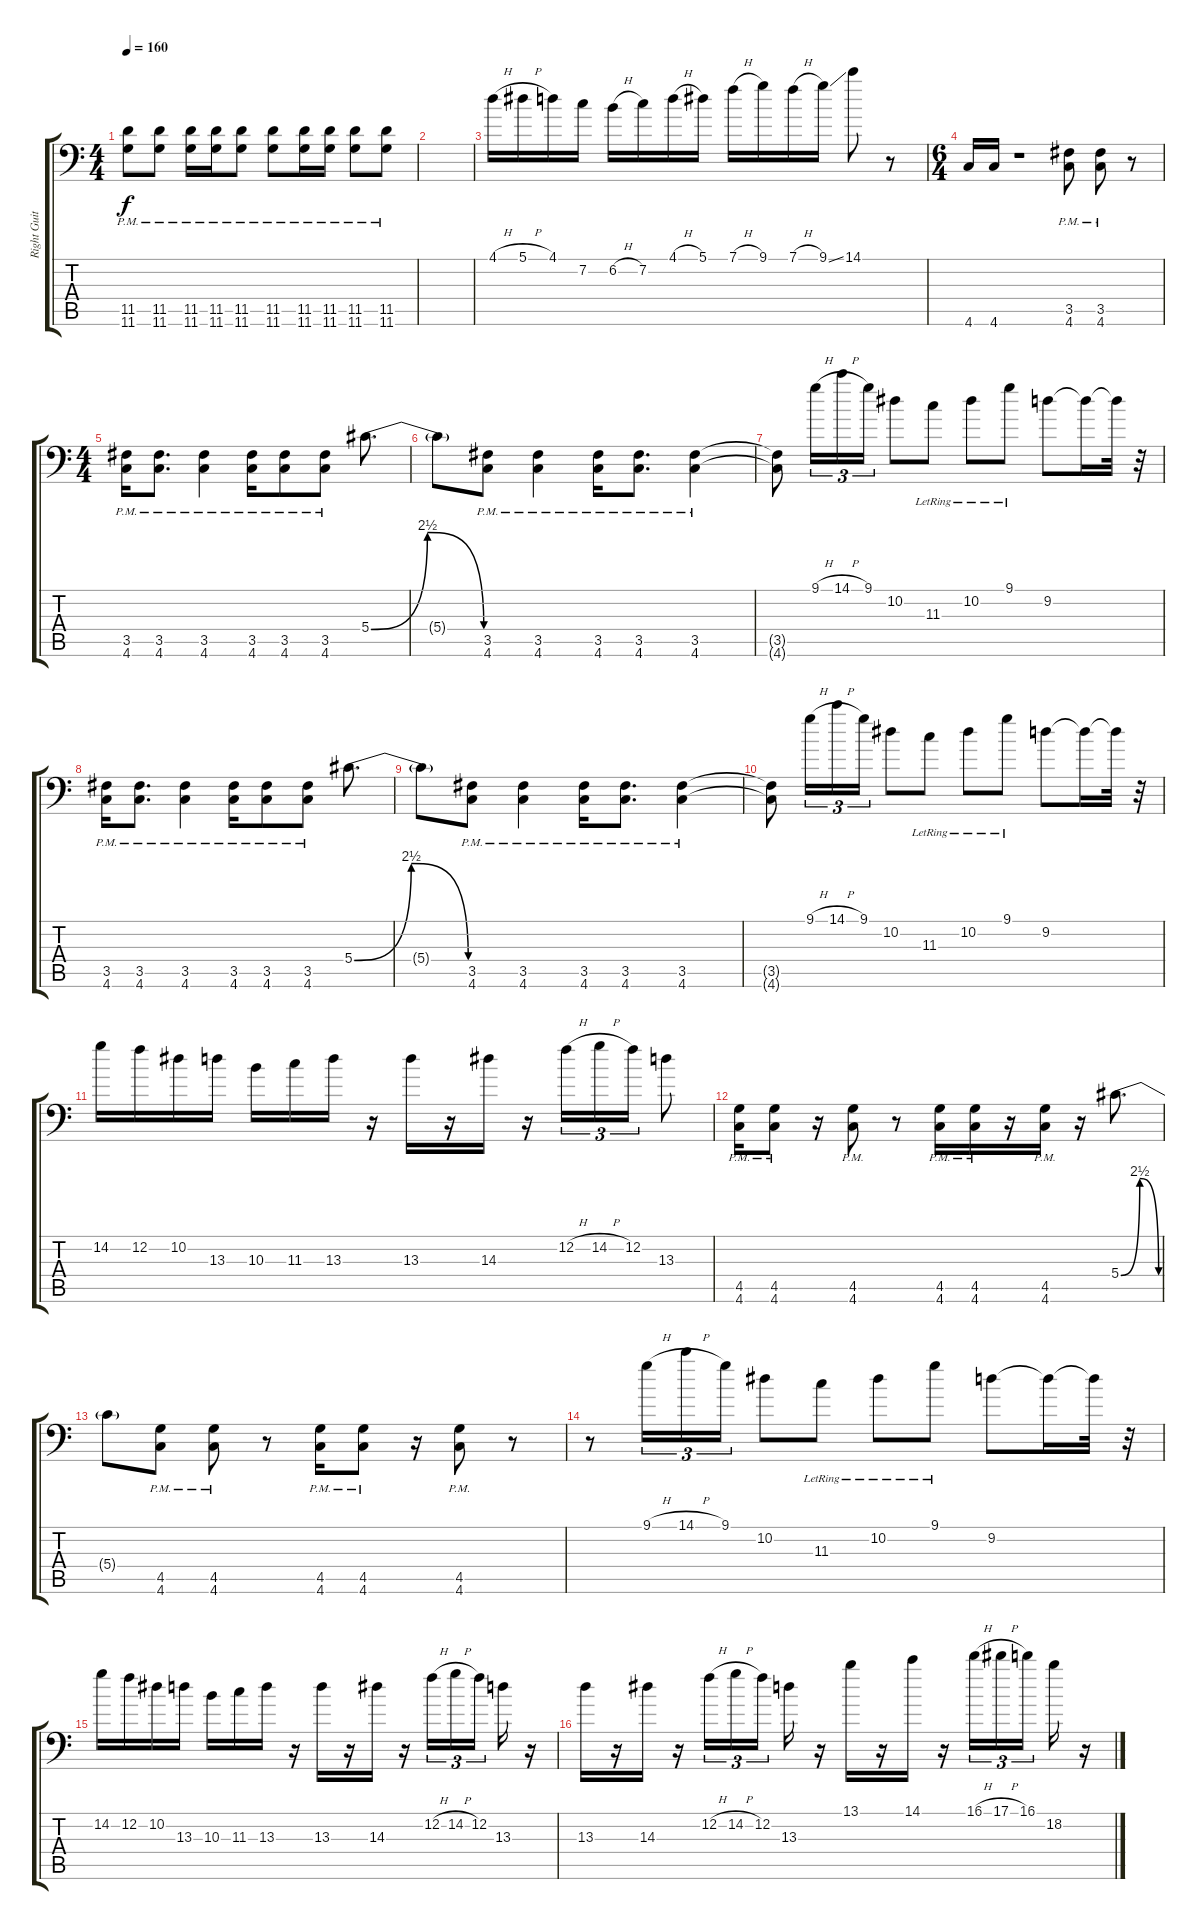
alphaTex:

\track ("Right Guitar" "Right Guit") {instrument distortionguitar}
\staff {score tabs}
\tuning (Bb3 F3 Db3 Ab2 Eb2 Ab1) {hide}
\ts (4 4)
\tempo 160
\clef f4
\ks c
(11.5{pm} 11.6{pm}).8{dy f} (11.5{pm} 11.6{pm}).8 (11.5{pm} 11.6{pm}).16 (11.5{pm} 11.6{pm}).16 (11.5{pm} 11.6{pm}).8 (11.5{pm} 11.6{pm}).8 (11.5{pm} 11.6{pm}).16 (11.5{pm} 11.6{pm}).16 (11.5{pm} 11.6{pm}).8 (11.5{pm} 11.6{pm}).8 |
|
4.1{h}.16 5.1{h}.16 4.1.16 7.2.16 6.2{h}.16 7.2.16 4.1{h}.16 5.1.16 7.1{h}.16 9.1.16 7.1{h}.16 9.1{ss}.16 14.1.8 r.8 |
\ts (6 4)
4.6.16 4.6.16 r.1 (3.5{pm} 4.6{pm}).8 (3.5{pm} 4.6{pm}).8 r.8 |
\ts (4 4)
(3.5{pm} 4.6{pm}).16 (3.5{pm} 4.6{pm}).8{d} (3.5{pm} 4.6{pm}).4 (3.5{pm} 4.6{pm}).16 (3.5{pm} 4.6{pm}).8 (3.5{pm} 4.6{pm}).8 5.4{be (bendrelease 0 0 5 10 5 10 60 0)}.8{d} |
5.4{t}.8 (3.5{pm} 4.6{pm}).8 (3.5{pm} 4.6{pm}).4 (3.5{pm} 4.6{pm}).16 (3.5{pm} 4.6{pm}).8{d} (3.5{pm} 4.6{pm}).4 |
(3.5{t} 4.6{t}).8 9.1{h}.16{tu (3 2)} 14.1{h}.16{tu (3 2)} 9.1.16{tu (3 2)} 10.2.8 11.3{lr}.8 10.2{lr}.8 9.1{lr}.8 9.2.8 9.2{t}.16 9.2{t}.32 r.32 |
(3.5{pm} 4.6{pm}).16 (3.5{pm} 4.6{pm}).8{d} (3.5{pm} 4.6{pm}).4 (3.5{pm} 4.6{pm}).16 (3.5{pm} 4.6{pm}).8 (3.5{pm} 4.6{pm}).8 5.4{be (bendrelease 0 0 5 10 5 10 60 0)}.8{d} |
5.4{t}.8 (3.5{pm} 4.6{pm}).8 (3.5{pm} 4.6{pm}).4 (3.5{pm} 4.6{pm}).16 (3.5{pm} 4.6{pm}).8{d} (3.5{pm} 4.6{pm}).4 |
(3.5{t} 4.6{t}).8 9.1{h}.16{tu (3 2)} 14.1{h}.16{tu (3 2)} 9.1.16{tu (3 2)} 10.2.8 11.3{lr}.8 10.2{lr}.8 9.1{lr}.8 9.2.8 9.2{t}.16 9.2{t}.32 r.32 |
14.2.16 12.2.16 10.2.16 13.3.16 10.3.16 11.3.16 13.3.16 r.16 13.3.16 r.16 14.3.16 r.16 12.2{h}.16{tu (3 2)} 14.2{h}.16{tu (3 2)} 12.2.16{tu (3 2)} 13.3.8 |
(4.5{pm} 4.6{pm}).16 (4.5{pm} 4.6{pm}).8 r.16 (4.5{pm} 4.6{pm}).8 r.8 (4.5{pm} 4.6{pm}).16 (4.5{pm} 4.6{pm}).16 r.16 (4.5{pm} 4.6{pm}).16 r.16 5.4{be (bendrelease 0 0 5 10 5 10 60 0)}.8{d} |
5.4{t}.8 (4.5{pm} 4.6{pm}).8 (4.5{pm} 4.6{pm}).8 r.8 (4.5{pm} 4.6{pm}).16 (4.5{pm} 4.6{pm}).8 r.16 (4.5{pm} 4.6{pm}).8 r.8 |
r.8 9.1{h}.16{tu (3 2)} 14.1{h}.16{tu (3 2)} 9.1.16{tu (3 2)} 10.2.8 11.3{lr}.8 10.2{lr}.8 9.1{lr}.8 9.2.8 9.2{t}.16 9.2{t}.32 r.32 |
14.2.16 12.2.16 10.2.16 13.3.16 10.3.16 11.3.16 13.3.16 r.16 13.3.16 r.16 14.3.16 r.16 12.2{h}.16{tu (3 2)} 14.2{h}.16{tu (3 2)} 12.2.16{tu (3 2) beam splitsecondary} 13.3.16 r.16 |
13.3.16 r.16 14.3.16 r.16 12.2{h}.16{tu (3 2)} 14.2{h}.16{tu (3 2)} 12.2.16{tu (3 2) beam splitsecondary} 13.3.16 r.16 13.1.16 r.16 14.1.16 r.16 16.1{h}.16{tu (3 2)} 17.1{h}.16{tu (3 2)} 16.1.16{tu (3 2) beam splitsecondary} 18.2.16 r.16
